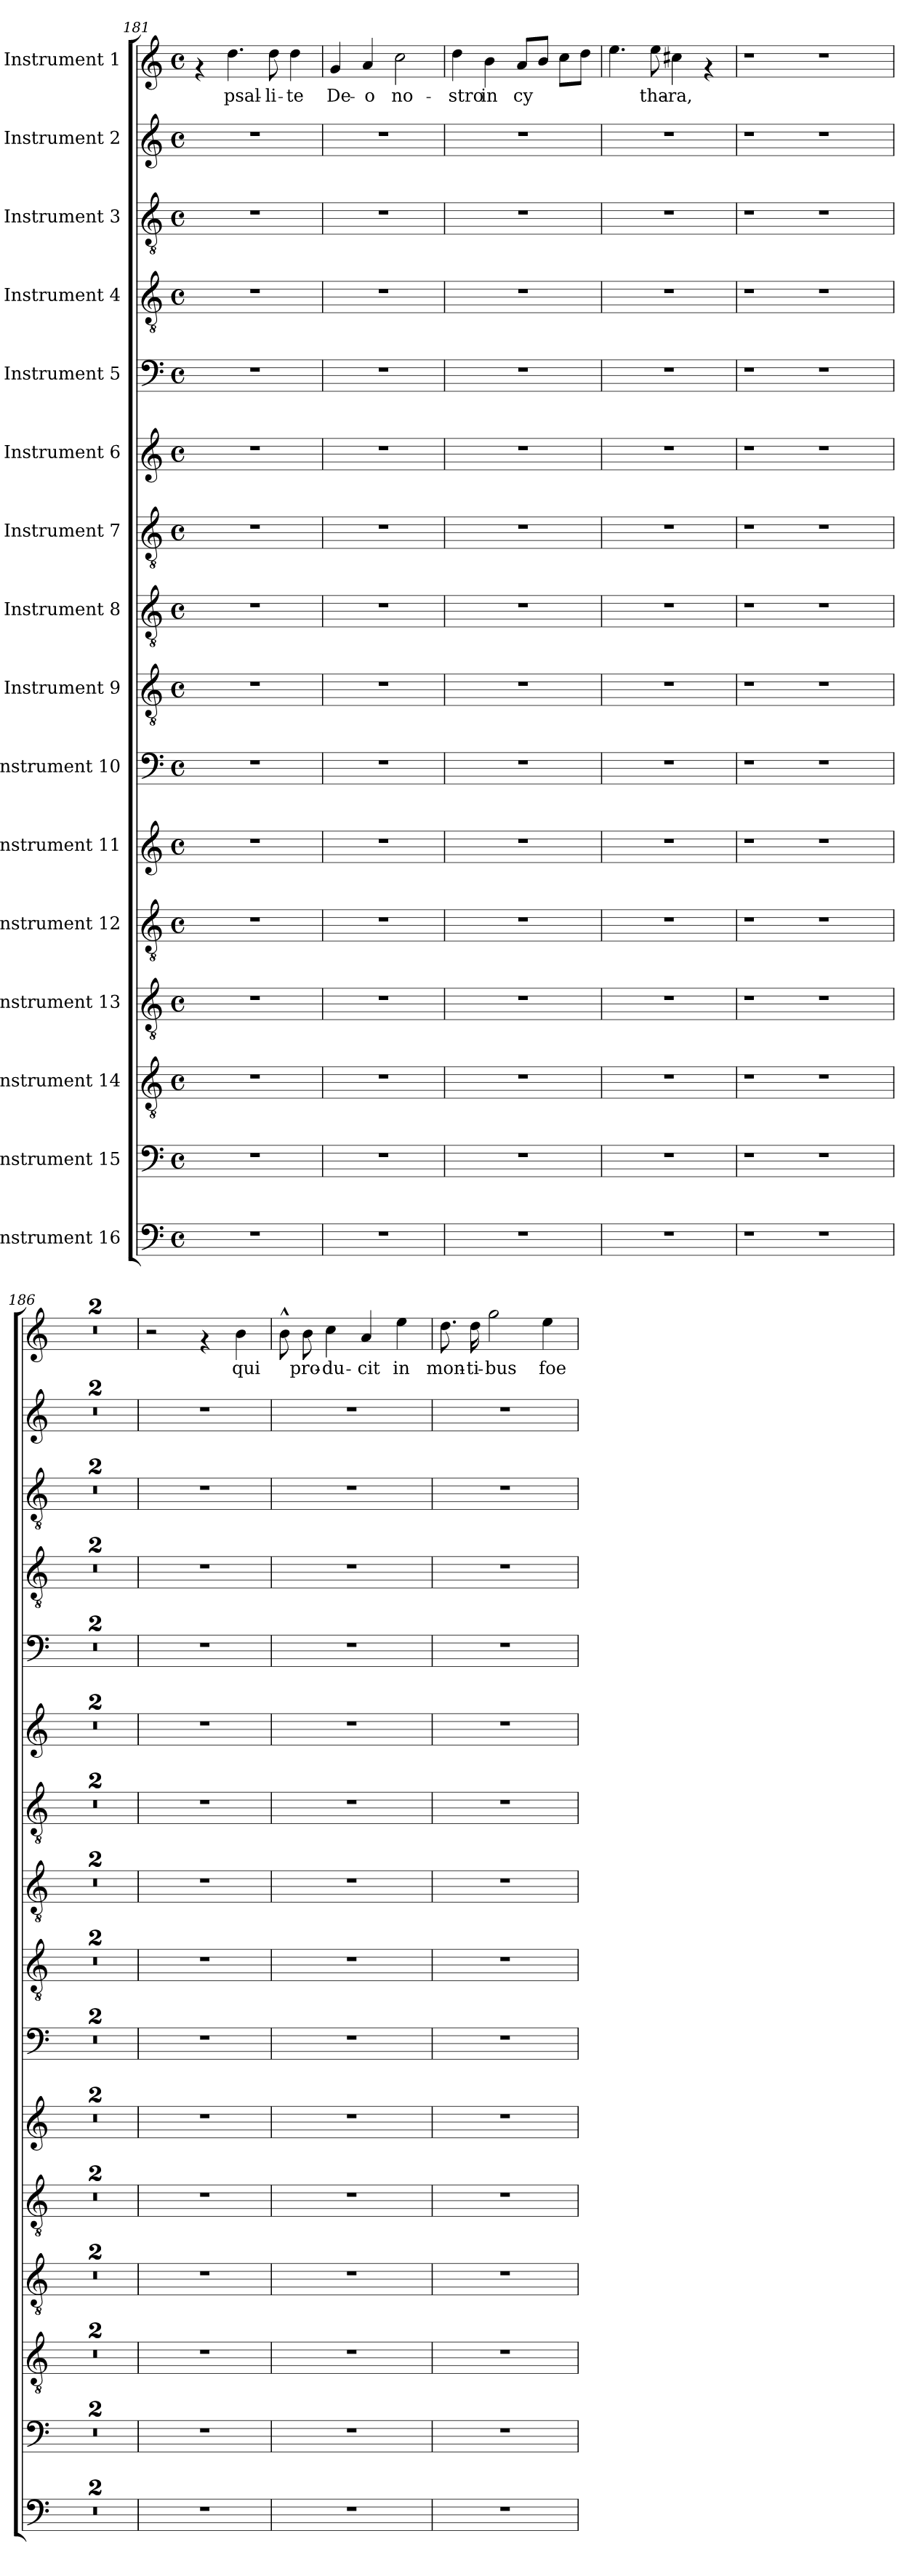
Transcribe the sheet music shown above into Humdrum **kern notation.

**kern	**kern	**kern	**kern	**kern	**kern	**kern	**kern	**kern	**kern	**kern	**kern	**kern	**kern	**kern	**kern	**text
*part16	*part15	*part14	*part13	*part12	*part11	*part10	*part9	*part8	*part7	*part6	*part5	*part4	*part3	*part2	*part1	*part1
*staff16	*staff15	*staff14	*staff13	*staff12	*staff11	*staff10	*staff9	*staff8	*staff7	*staff6	*staff5	*staff4	*staff3	*staff2	*staff1	*staff1
*I"Instrument 16	*I"Instrument 15	*I"Instrument 14	*I"Instrument 13	*I"Instrument 12	*I"Instrument 11	*I"Instrument 10	*I"Instrument 9	*I"Instrument 8	*I"Instrument 7	*I"Instrument 6	*I"Instrument 5	*I"Instrument 4	*I"Instrument 3	*I"Instrument 2	*I"Instrument 1	*
!!LO:LB:g=z
*clefF4	*clefF4	*clefGv2	*clefGv2	*clefGv2	*clefG2	*clefF4	*clefGv2	*clefGv2	*clefGv2	*clefG2	*clefF4	*clefGv2	*clefGv2	*clefG2	*clefG2	*
*k[]	*k[]	*k[]	*k[]	*k[]	*k[]	*k[]	*k[]	*k[]	*k[]	*k[]	*k[]	*k[]	*k[]	*k[]	*k[]	*
*C:	*C:	*C:	*C:	*C:	*C:	*C:	*C:	*C:	*C:	*C:	*C:	*C:	*C:	*C:	*C:	*
*M4/4	*M4/4	*M4/4	*M4/4	*M4/4	*M4/4	*M4/4	*M4/4	*M4/4	*M4/4	*M4/4	*M4/4	*M4/4	*M4/4	*M4/4	*M4/4	*
*met(c)	*met(c)	*met(c)	*met(c)	*met(c)	*met(c)	*met(c)	*met(c)	*met(c)	*met(c)	*met(c)	*met(c)	*met(c)	*met(c)	*met(c)	*met(c)	*
=181	=181	=181	=181	=181	=181	=181	=181	=181	=181	=181	=181	=181	=181	=181	=181	=181
1r	1r	1r	1r	1r	1r	1r	1r	1r	1r	1r	1r	1r	1r	1r	4rf	.
!	!	!	!	!	!	!	!	!	!	!	!	!	!	!	!	!LO:LY:b:cj
.	.	.	.	.	.	.	.	.	.	.	.	.	.	.	4.dd\	psal-
!	!	!	!	!	!	!	!	!	!	!	!	!	!	!	!	!LO:LY:b:cj
.	.	.	.	.	.	.	.	.	.	.	.	.	.	.	8dd\	-li-
!	!	!	!	!	!	!	!	!	!	!	!	!	!	!	!	!LO:LY:b:cj
.	.	.	.	.	.	.	.	.	.	.	.	.	.	.	4dd\	-te
=182	=182	=182	=182	=182	=182	=182	=182	=182	=182	=182	=182	=182	=182	=182	=182	=182
!	!	!	!	!	!	!	!	!	!	!	!	!	!	!	!	!LO:LY:b:cj
1r	1r	1r	1r	1r	1r	1r	1r	1r	1r	1r	1r	1r	1r	1r	4g/	De-
!	!	!	!	!	!	!	!	!	!	!	!	!	!	!	!	!LO:LY:b:cj
.	.	.	.	.	.	.	.	.	.	.	.	.	.	.	4a/	-o
!	!	!	!	!	!	!	!	!	!	!	!	!	!	!	!	!LO:LY:b:cj
.	.	.	.	.	.	.	.	.	.	.	.	.	.	.	2cc\	no-
=183	=183	=183	=183	=183	=183	=183	=183	=183	=183	=183	=183	=183	=183	=183	=183	=183
!	!	!	!	!	!	!	!	!	!	!	!	!	!	!	!	!LO:LY:b:cj
1r	1r	1r	1r	1r	1r	1r	1r	1r	1r	1r	1r	1r	1r	1r	4dd\	-stro
!	!	!	!	!	!	!	!	!	!	!	!	!	!	!	!	!LO:LY:b:cj
.	.	.	.	.	.	.	.	.	.	.	.	.	.	.	4b\	in
!	!	!	!	!	!	!	!	!	!	!	!	!	!	!	!	!LO:LY:b:cj
.	.	.	.	.	.	.	.	.	.	.	.	.	.	.	8a/L	cy-
!	!	!	!	!	!	!	!	!	!	!	!	!	!	!	!	!LO:LY:b:cj
.	.	.	.	.	.	.	.	.	.	.	.	.	.	.	8b/J	--
!	!	!	!	!	!	!	!	!	!	!	!	!	!	!	!	!LO:LY:b:cj
.	.	.	.	.	.	.	.	.	.	.	.	.	.	.	8cc\L	--
!	!	!	!	!	!	!	!	!	!	!	!	!	!	!	!	!LO:LY:b:cj
.	.	.	.	.	.	.	.	.	.	.	.	.	.	.	8dd\J	--
=184	=184	=184	=184	=184	=184	=184	=184	=184	=184	=184	=184	=184	=184	=184	=184	=184
!	!	!	!	!	!	!	!	!	!	!	!	!	!	!	!	!LO:LY:b:cj
1r	1r	1r	1r	1r	1r	1r	1r	1r	1r	1r	1r	1r	1r	1r	4.ee\	--
!	!	!	!	!	!	!	!	!	!	!	!	!	!	!	!	!LO:LY:b:cj
.	.	.	.	.	.	.	.	.	.	.	.	.	.	.	8ee\	-tha-
!	!	!	!	!	!	!	!	!	!	!	!	!	!	!	!	!LO:LY:b:cj
.	.	.	.	.	.	.	.	.	.	.	.	.	.	.	4cc#X\	-ra,
.	.	.	.	.	.	.	.	.	.	.	.	.	.	.	4rf	.
=185	=185	=185	=185	=185	=185	=185	=185	=185	=185	=185	=185	=185	=185	=185	=185	=185
1r	1r	1r	1r	1r	1r	1r	1r	1r	1r	1r	1r	1r	1r	1r	1r	.
1r	1r	1r	1r	1r	1r	1r	1r	1r	1r	1r	1r	1r	1r	1r	1r	.
=186	=186	=186	=186	=186	=186	=186	=186	=186	=186	=186	=186	=186	=186	=186	=186	=186
1r	1r	1r	1r	1r	1r	1r	1r	1r	1r	1r	1r	1r	1r	1r	1r	.
=187	=187	=187	=187	=187	=187	=187	=187	=187	=187	=187	=187	=187	=187	=187	=187	=187
1r	1r	1r	1r	1r	1r	1r	1r	1r	1r	1r	1r	1r	1r	1r	1r	.
=188	=188	=188	=188	=188	=188	=188	=188	=188	=188	=188	=188	=188	=188	=188	=188	=188
1r	1r	1r	1r	1r	1r	1r	1r	1r	1r	1r	1r	1r	1r	1r	2r	.
.	.	.	.	.	.	.	.	.	.	.	.	.	.	.	4rf	.
!	!	!	!	!	!	!	!	!	!	!	!	!	!	!	!	!LO:LY:b:cj
.	.	.	.	.	.	.	.	.	.	.	.	.	.	.	4b\	qui
!!LO:LB:g=z
=189	=189	=189	=189	=189	=189	=189	=189	=189	=189	=189	=189	=189	=189	=189	=189	=189
!	!	!	!	!	!	!	!	!	!	!	!	!	!	!	!	!LO:LY:b:cj
1r	1r	1r	1r	1r	1r	1r	1r	1r	1r	1r	1r	1r	1r	1r	8b^^>\	.
!	!	!	!	!	!	!	!	!	!	!	!	!	!	!	!	!LO:LY:b:cj
.	.	.	.	.	.	.	.	.	.	.	.	.	.	.	8b\	pro-
!	!	!	!	!	!	!	!	!	!	!	!	!	!	!	!	!LO:LY:b:cj
.	.	.	.	.	.	.	.	.	.	.	.	.	.	.	4cc\	-du-
!	!	!	!	!	!	!	!	!	!	!	!	!	!	!	!	!LO:LY:b:cj
.	.	.	.	.	.	.	.	.	.	.	.	.	.	.	4a/	-cit
!	!	!	!	!	!	!	!	!	!	!	!	!	!	!	!	!LO:LY:b:cj
.	.	.	.	.	.	.	.	.	.	.	.	.	.	.	4ee\	in
=190	=190	=190	=190	=190	=190	=190	=190	=190	=190	=190	=190	=190	=190	=190	=190	=190
!	!	!	!	!	!	!	!	!	!	!	!	!	!	!	!	!LO:LY:b:cj
1r	1r	1r	1r	1r	1r	1r	1r	1r	1r	1r	1r	1r	1r	1r	8.dd\	mon-
!	!	!	!	!	!	!	!	!	!	!	!	!	!	!	!	!LO:LY:b:cj
.	.	.	.	.	.	.	.	.	.	.	.	.	.	.	16dd\	-ti-
!	!	!	!	!	!	!	!	!	!	!	!	!	!	!	!	!LO:LY:b:cj
.	.	.	.	.	.	.	.	.	.	.	.	.	.	.	2gg\	-bus
!	!	!	!	!	!	!	!	!	!	!	!	!	!	!	!	!LO:LY:b:cj
.	.	.	.	.	.	.	.	.	.	.	.	.	.	.	4ee\	foe-
=	=	=	=	=	=	=	=	=	=	=	=	=	=	=	=	=
*-	*-	*-	*-	*-	*-	*-	*-	*-	*-	*-	*-	*-	*-	*-	*-	*-
